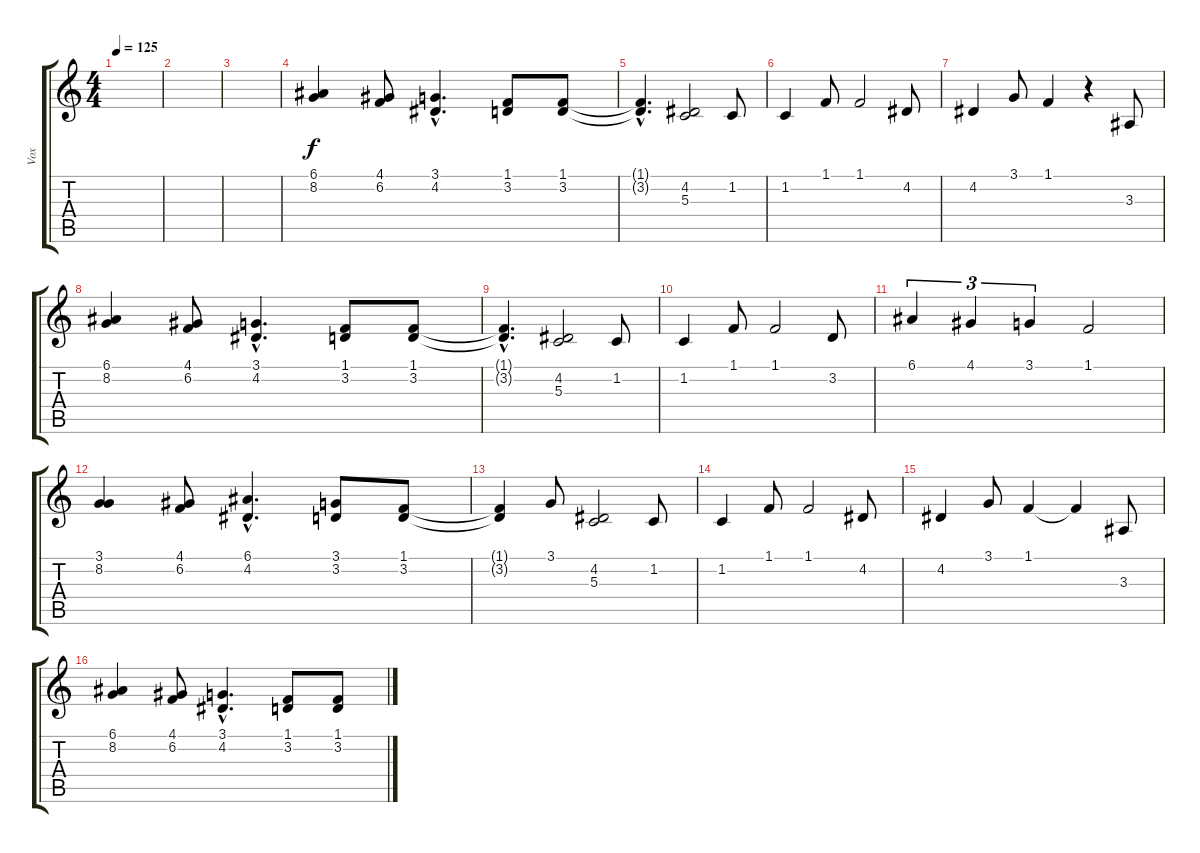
\track ("Vox" "Vox") {instrument flute}
\staff {score tabs}
\tuning (E4 B3 G3 D3 A2 E2) {hide}
\ts (4 4)
\tempo 125
\clef g2
\ks c
|
|
|
(6.1 8.2).4 (4.1 6.2).8 (3.1{hac} 4.2{hac}).4{d} (1.1 3.2).8 (1.1 3.2).8 |
(1.1{hac t} 3.2{hac t}).4{d} (4.2 5.3).2 1.2.8 |
1.2.4 1.1.8 1.1.2 4.2.8 |
4.2.4 3.1.8 1.1.4 r.4 3.3.8 |
(6.1 8.2).4 (4.1 6.2).8 (3.1{hac} 4.2{hac}).4{d} (1.1 3.2).8 (1.1 3.2).8 |
(1.1{hac t} 3.2{hac t}).4{d} (4.2 5.3).2 1.2.8 |
1.2.4 1.1.8 1.1.2 3.2.8 |
6.1.4{tu (3 2)} 4.1.4{tu (3 2)} 3.1.4{tu (3 2)} 1.1.2 |
(3.1 8.2).4 (4.1 6.2).8 (6.1{hac} 4.2{hac}).4{d} (3.1 3.2).8 (1.1 3.2).8 |
(1.1{t} 3.2{t}).4 3.1.8 (4.2 5.3).2 1.2.8 |
1.2.4 1.1.8 1.1.2 4.2.8 |
4.2.4 3.1.8 1.1.4 1.1{t}.4 3.3.8 |
(6.1 8.2).4 (4.1 6.2).8 (3.1{hac} 4.2{hac}).4{d} (1.1 3.2).8 (1.1 3.2).8
